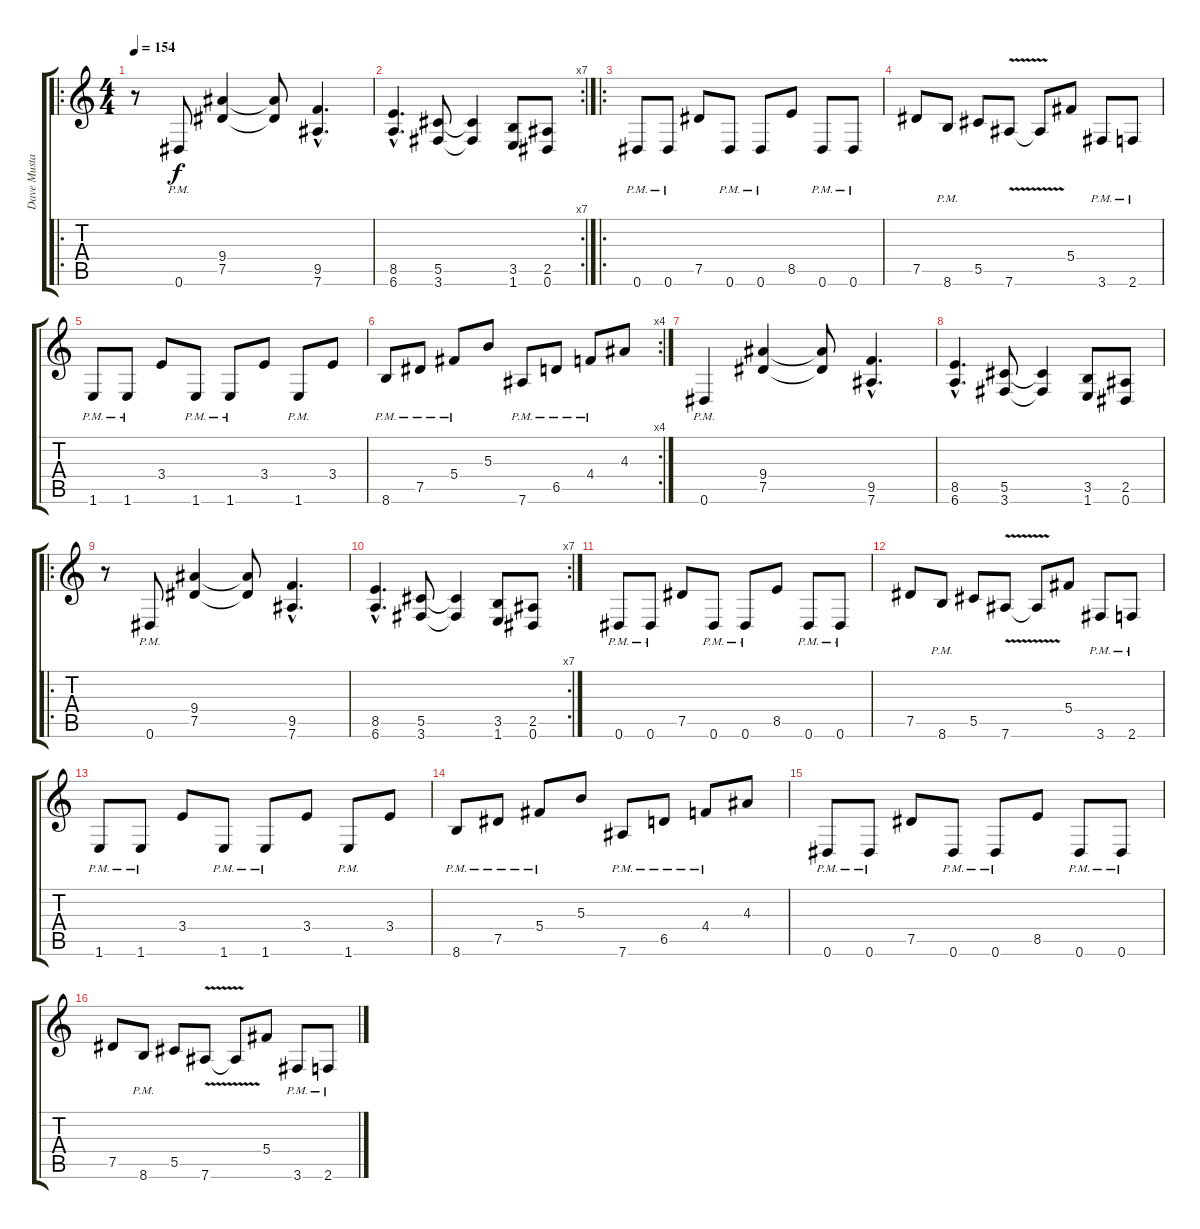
\track ("Dave Mustaine" "Dave Musta") {instrument distortionguitar}
\staff {score tabs}
\tuning (Eb4 Bb3 Gb3 Db3 Ab2 Eb2) {hide}
\ro
\ts (4 4)
\tempo 154
\clef g2
\ks c
r.8{dy f} 0.6{pm}.8 (9.4 7.5).4 (9.4{t} 7.5{t}).8 (9.5{hac} 7.6{hac}).4{d} |
\rc 7
(8.5{hac} 6.6{hac}).4{d} (5.5 3.6).8 (5.5{t} 3.6{t}).4 (3.5 1.6).8 (2.5 0.6).8 |
\ro
0.6{pm}.8 0.6{pm}.8 7.5.8 0.6{pm}.8 0.6{pm}.8 8.5.8 0.6{pm}.8 0.6{pm}.8 |
7.5.8 8.6{pm}.8 5.5.8 7.6{v}.8 7.6{t}.8 5.4.8 3.6{pm}.8 2.6{pm}.8 |
1.6{pm}.8 1.6{pm}.8 3.4.8 1.6{pm}.8 1.6{pm}.8 3.4.8 1.6{pm}.8 3.4.8 |
\rc 4
8.6{pm}.8 7.5{pm}.8 5.4{pm}.8 5.3.8 7.6{pm}.8 6.5{pm}.8 4.4{pm}.8 4.3.8 |
0.6{pm}.4 (9.4 7.5).4 (9.4{t} 7.5{t}).8 (9.5{hac} 7.6{hac}).4{d} |
(8.5{hac} 6.6{hac}).4{d} (5.5 3.6).8 (5.5{t} 3.6{t}).4 (3.5 1.6).8 (2.5 0.6).8 |
\ro
r.8 0.6{pm}.8 (9.4 7.5).4 (9.4{t} 7.5{t}).8 (9.5{hac} 7.6{hac}).4{d} |
\rc 7
(8.5{hac} 6.6{hac}).4{d} (5.5 3.6).8 (5.5{t} 3.6{t}).4 (3.5 1.6).8 (2.5 0.6).8 |
0.6{pm}.8 0.6{pm}.8 7.5.8 0.6{pm}.8 0.6{pm}.8 8.5.8 0.6{pm}.8 0.6{pm}.8 |
7.5.8 8.6{pm}.8 5.5.8 7.6{v}.8 7.6{t}.8 5.4.8 3.6{pm}.8 2.6{pm}.8 |
1.6{pm}.8 1.6{pm}.8 3.4.8 1.6{pm}.8 1.6{pm}.8 3.4.8 1.6{pm}.8 3.4.8 |
8.6{pm}.8 7.5{pm}.8 5.4{pm}.8 5.3.8 7.6{pm}.8 6.5{pm}.8 4.4{pm}.8 4.3.8 |
0.6{pm}.8 0.6{pm}.8 7.5.8 0.6{pm}.8 0.6{pm}.8 8.5.8 0.6{pm}.8 0.6{pm}.8 |
7.5.8 8.6{pm}.8 5.5.8 7.6{v}.8 7.6{t}.8 5.4.8 3.6{pm}.8 2.6{pm}.8
